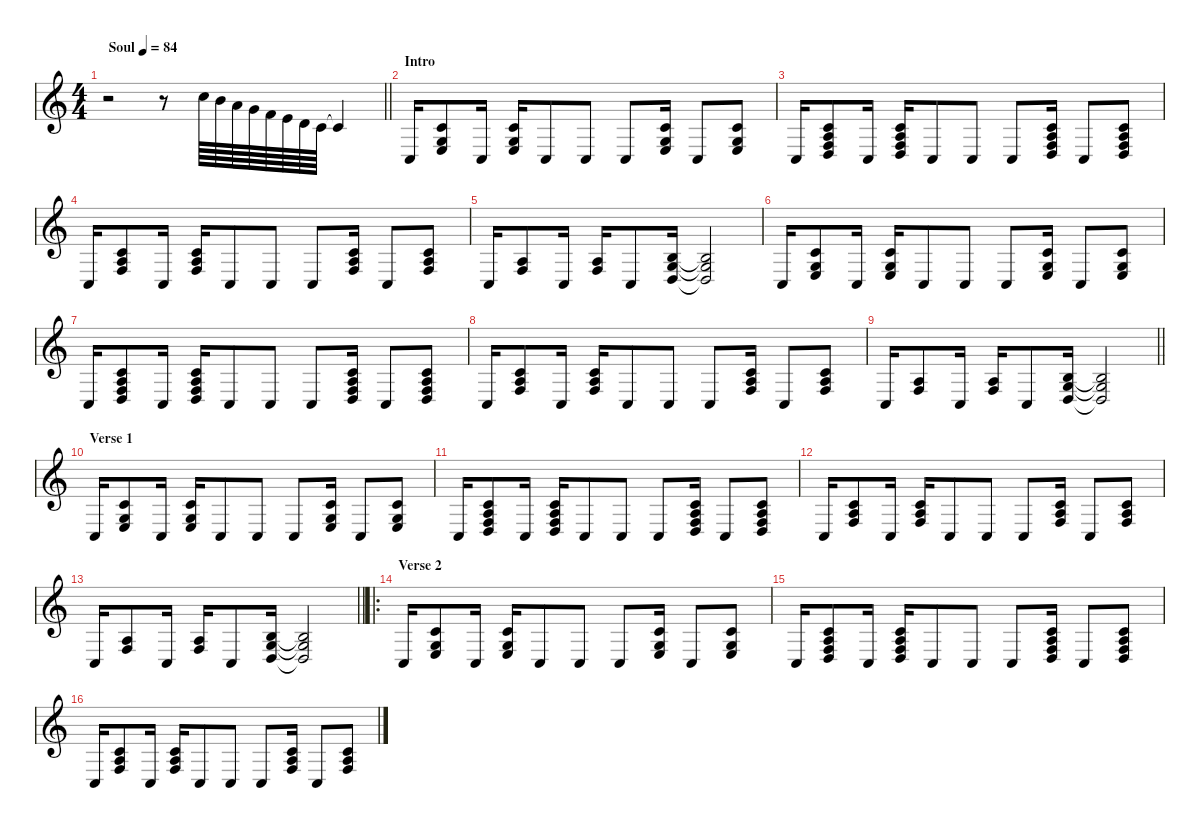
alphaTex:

\defaultSystemsLayout 4
\hideDynamics
\bracketExtendMode nobrackets
\singleTrackTrackNamePolicy hidden
\multiTrackTrackNamePolicy hidden
\firstSystemTrackNameMode fullname
\firstSystemTrackNameOrientation horizontal
\otherSystemsTrackNameOrientation horizontal
\track ("Piano" "pno.") {defaultSystemsLayout 4 instrument brightacousticpiano}
\staff {score}
\tuning (E4 B3 G3 D3 A2 E2)
\ts (4 4)
\beaming (8 2 2 2 2)
\tempo (84 "Soul")
\clef g2
\barLineRight lightlight
\ks c
r.2{dy fff instrument brightacousticpiano beam Down} r.8{beam Down} 8.1.64{beam Up} 7.1.64{beam Up} 5.1.64{beam Up} 3.1.64{beam Up} 1.1.64{beam Up} 0.1.64{beam Up} 3.2.64{beam Up} 1.2.64{beam Up} 1.2{t}.4{beam Up} |
\section ("" "Intro")
3.5.16{dy f beam Up} (1.2 0.3 2.4).8{beam Up} 3.5.16{beam Up} (1.2 0.3 2.4).16{beam Up} 3.5.8{beam Up} 3.5.8{beam Up} 3.5.8{beam Up} (1.2 0.3 2.4).16{beam Up} 3.5.8{beam Up} (1.2 0.3 2.4).8{beam Up} |
3.5.16{beam Up} (1.2 2.3 3.4 5.5).8{beam Up} 3.5.16{beam Up} (1.2 2.3 3.4 5.5).16{beam Up} 3.5.8{beam Up} 3.5.8{beam Up} 3.5.8{beam Up} (1.2 2.3 3.4 5.5).16{beam Up} 3.5.8{beam Up} (1.2 2.3 3.4 5.5).8{beam Up} |
3.5.16{beam Up} (1.2 2.3 3.4).8{beam Up} 3.5.16{beam Up} (1.2 2.3 3.4).16{beam Up} 3.5.8{beam Up} 3.5.8{beam Up} 3.5.8{beam Up} (1.2 2.3 3.4).16{beam Up} 3.5.8{beam Up} (1.2 2.3 3.4).8{beam Up} |
3.5.16{beam Up} (2.3 3.4).8{beam Up} 3.5.16{beam Up} (2.3 3.4).16{beam Up} 3.5.8{beam Up} (0.2 0.3 0.4).16{beam Up} (0.2{t} 0.3{t} 0.4{t}).2{beam Up} |
3.5.16{beam Up} (1.2 0.3 2.4).8{beam Up} 3.5.16{beam Up} (1.2 0.3 2.4).16{beam Up} 3.5.8{beam Up} 3.5.8{beam Up} 3.5.8{beam Up} (1.2 0.3 2.4).16{beam Up} 3.5.8{beam Up} (1.2 0.3 2.4).8{beam Up} |
3.5.16{beam Up} (1.2 2.3 3.4 5.5).8{beam Up} 3.5.16{beam Up} (1.2 2.3 3.4 5.5).16{beam Up} 3.5.8{beam Up} 3.5.8{beam Up} 3.5.8{beam Up} (1.2 2.3 3.4 5.5).16{beam Up} 3.5.8{beam Up} (1.2 2.3 3.4 5.5).8{beam Up} |
3.5.16{beam Up} (1.2 2.3 3.4).8{beam Up} 3.5.16{beam Up} (1.2 2.3 3.4).16{beam Up} 3.5.8{beam Up} 3.5.8{beam Up} 3.5.8{beam Up} (1.2 2.3 3.4).16{beam Up} 3.5.8{beam Up} (1.2 2.3 3.4).8{beam Up} |
\barLineRight lightlight
3.5.16{beam Up} (2.3 3.4).8{beam Up} 3.5.16{beam Up} (2.3 3.4).16{beam Up} 3.5.8{beam Up} (0.2 0.3 0.4).16{beam Up} (0.2{t} 0.3{t} 0.4{t}).2{beam Up} |
\section ("" "Verse 1")
3.5.16{beam Up} (1.2 0.3 2.4).8{beam Up} 3.5.16{beam Up} (1.2 0.3 2.4).16{beam Up} 3.5.8{beam Up} 3.5.8{beam Up} 3.5.8{beam Up} (1.2 0.3 2.4).16{beam Up} 3.5.8{beam Up} (1.2 0.3 2.4).8{beam Up} |
3.5.16{beam Up} (1.2 2.3 3.4 5.5).8{beam Up} 3.5.16{beam Up} (1.2 2.3 3.4 5.5).16{beam Up} 3.5.8{beam Up} 3.5.8{beam Up} 3.5.8{beam Up} (1.2 2.3 3.4 5.5).16{beam Up} 3.5.8{beam Up} (1.2 2.3 3.4 5.5).8{beam Up} |
3.5.16{beam Up} (1.2 2.3 3.4).8{beam Up} 3.5.16{beam Up} (1.2 2.3 3.4).16{beam Up} 3.5.8{beam Up} 3.5.8{beam Up} 3.5.8{beam Up} (1.2 2.3 3.4).16{beam Up} 3.5.8{beam Up} (1.2 2.3 3.4).8{beam Up} |
\barLineRight lightlight
3.5.16{beam Up} (2.3 3.4).8{beam Up} 3.5.16{beam Up} (2.3 3.4).16{beam Up} 3.5.8{beam Up} (0.2 0.3 0.4).16{beam Up} (0.2{t} 0.3{t} 0.4{t}).2{beam Up} |
\ro
\section ("" "Verse 2")
3.5.16{beam Up} (1.2 0.3 2.4).8{beam Up} 3.5.16{beam Up} (1.2 0.3 2.4).16{beam Up} 3.5.8{beam Up} 3.5.8{beam Up} 3.5.8{beam Up} (1.2 0.3 2.4).16{beam Up} 3.5.8{beam Up} (1.2 0.3 2.4).8{beam Up} |
3.5.16{beam Up} (1.2 2.3 3.4 5.5).8{beam Up} 3.5.16{beam Up} (1.2 2.3 3.4 5.5).16{beam Up} 3.5.8{beam Up} 3.5.8{beam Up} 3.5.8{beam Up} (1.2 2.3 3.4 5.5).16{beam Up} 3.5.8{beam Up} (1.2 2.3 3.4 5.5).8{beam Up} |
3.5.16{beam Up} (1.2 2.3 3.4).8{beam Up} 3.5.16{beam Up} (1.2 2.3 3.4).16{beam Up} 3.5.8{beam Up} 3.5.8{beam Up} 3.5.8{beam Up} (1.2 2.3 3.4).16{beam Up} 3.5.8{beam Up} (1.2 2.3 3.4).8{beam Up}
